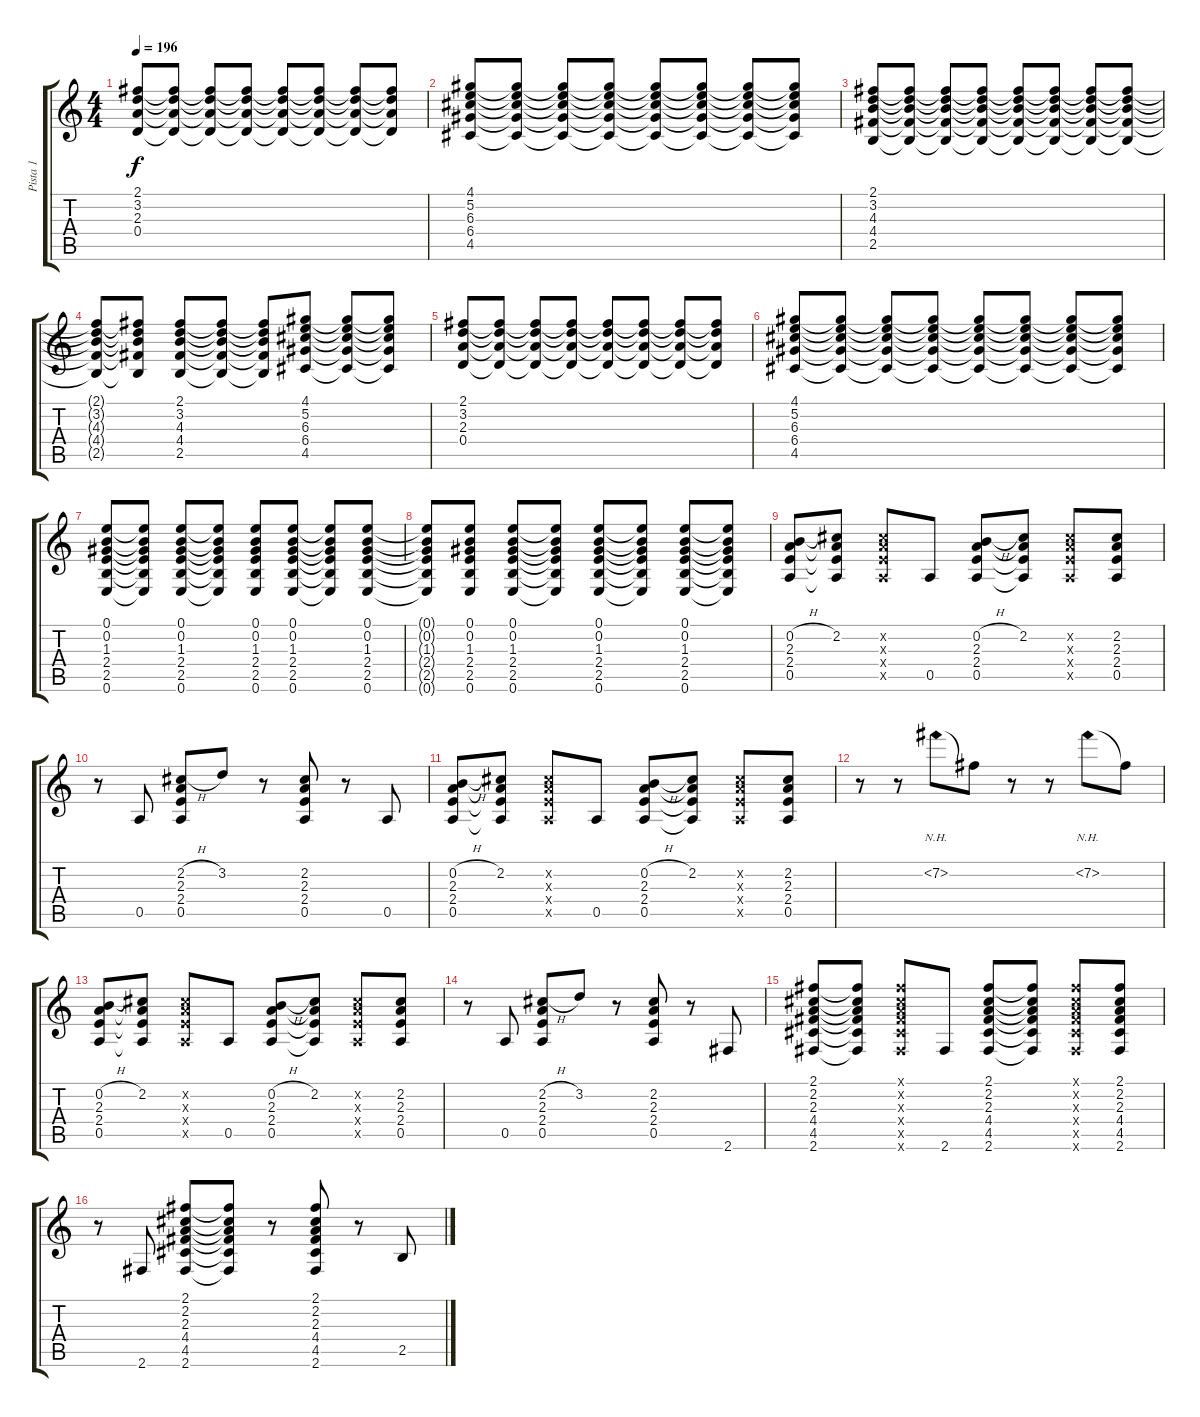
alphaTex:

\track ("Pista 1" "Pista 1") {instrument acousticguitarsteel}
\staff {score tabs}
\tuning (E4 B3 G3 D3 A2 E2) {hide}
\ts (4 4)
\tempo 196
\clef g2
\ks c
(2.1 3.2 2.3 0.4).8{dy f} (2.1{t} 3.2{t} 2.3{t} 0.4{t}).8 (2.1{t} 3.2{t} 2.3{t} 0.4{t}).8 (2.1{t} 3.2{t} 2.3{t} 0.4{t}).8 (2.1{t} 3.2{t} 2.3{t} 0.4{t}).8 (2.1{t} 3.2{t} 2.3{t} 0.4{t}).8 (2.1{t} 3.2{t} 2.3{t} 0.4{t}).8 (2.1{t} 3.2{t} 2.3{t} 0.4{t}).8 |
(4.1 5.2 6.3 6.4 4.5).8 (4.1{t} 5.2{t} 6.3{t} 6.4{t} 4.5{t}).8 (4.1{t} 5.2{t} 6.3{t} 6.4{t} 4.5{t}).8 (4.1{t} 5.2{t} 6.3{t} 6.4{t} 4.5{t}).8 (4.1{t} 5.2{t} 6.3{t} 6.4{t} 4.5{t}).8 (4.1{t} 5.2{t} 6.3{t} 6.4{t} 4.5{t}).8 (4.1{t} 5.2{t} 6.3{t} 6.4{t} 4.5{t}).8 (4.1{t} 5.2{t} 6.3{t} 6.4{t} 4.5{t}).8 |
(2.1 3.2 4.3 4.4 2.5).8 (2.1{t} 3.2{t} 4.3{t} 4.4{t} 2.5{t}).8 (2.1{t} 3.2{t} 4.3{t} 4.4{t} 2.5{t}).8 (2.1{t} 3.2{t} 4.3{t} 4.4{t} 2.5{t}).8 (2.1{t} 3.2{t} 4.3{t} 4.4{t} 2.5{t}).8 (2.1{t} 3.2{t} 4.3{t} 4.4{t} 2.5{t}).8 (2.1{t} 3.2{t} 4.3{t} 4.4{t} 2.5{t}).8 (2.1{t} 3.2{t} 4.3{t} 4.4{t} 2.5{t}).8 |
(2.1{t} 3.2{t} 4.3{t} 4.4{t} 2.5{t}).8 (2.1{t} 3.2{t} 4.3{t} 4.4{t} 2.5{t}).8 (2.1 3.2 4.3 4.4 2.5).8 (2.1{t} 3.2{t} 4.3{t} 4.4{t} 2.5{t}).8 (2.1{t} 3.2{t} 4.3{t} 4.4{t} 2.5{t}).8 (4.1 5.2 6.3 6.4 4.5).8 (4.1{t} 5.2{t} 6.3{t} 6.4{t} 4.5{t}).8 (4.1{t} 5.2{t} 6.3{t} 6.4{t} 4.5{t}).8 |
(2.1 3.2 2.3 0.4).8 (2.1{t} 3.2{t} 2.3{t} 0.4{t}).8 (2.1{t} 3.2{t} 2.3{t} 0.4{t}).8 (2.1{t} 3.2{t} 2.3{t} 0.4{t}).8 (2.1{t} 3.2{t} 2.3{t} 0.4{t}).8 (2.1{t} 3.2{t} 2.3{t} 0.4{t}).8 (2.1{t} 3.2{t} 2.3{t} 0.4{t}).8 (2.1{t} 3.2{t} 2.3{t} 0.4{t}).8 |
(4.1 5.2 6.3 6.4 4.5).8 (4.1{t} 5.2{t} 6.3{t} 6.4{t} 4.5{t}).8 (4.1{t} 5.2{t} 6.3{t} 6.4{t} 4.5{t}).8 (4.1{t} 5.2{t} 6.3{t} 6.4{t} 4.5{t}).8 (4.1{t} 5.2{t} 6.3{t} 6.4{t} 4.5{t}).8 (4.1{t} 5.2{t} 6.3{t} 6.4{t} 4.5{t}).8 (4.1{t} 5.2{t} 6.3{t} 6.4{t} 4.5{t}).8 (4.1{t} 5.2{t} 6.3{t} 6.4{t} 4.5{t}).8 |
(0.1 0.2 1.3 2.4 2.5 0.6).8 (0.1{t} 0.2{t} 1.3{t} 2.4{t} 2.5{t} 0.6{t}).8 (0.1 0.2 1.3 2.4 2.5 0.6).8 (0.1{t} 0.2{t} 1.3{t} 2.4{t} 2.5{t} 0.6{t}).8 (0.1 0.2 1.3 2.4 2.5 0.6).8 (0.1 0.2 1.3 2.4 2.5 0.6).8 (0.1{t} 0.2{t} 1.3{t} 2.4{t} 2.5{t} 0.6{t}).8 (0.1 0.2 1.3 2.4 2.5 0.6).8 |
(0.1{t} 0.2{t} 1.3{t} 2.4{t} 2.5{t} 0.6{t}).8 (0.1 0.2 1.3 2.4 2.5 0.6).8 (0.1 0.2 1.3 2.4 2.5 0.6).8 (0.1{t} 0.2{t} 1.3{t} 2.4{t} 2.5{t} 0.6{t}).8 (0.1 0.2 1.3 2.4 2.5 0.6).8 (0.1{t} 0.2{t} 1.3{t} 2.4{t} 2.5{t} 0.6{t}).8 (0.1 0.2 1.3 2.4 2.5 0.6).8 (0.1{t} 0.2{t} 1.3{t} 2.4{t} 2.5{t} 0.6{t}).8 |
(0.2{h} 2.3 2.4 0.5).8 (2.2 2.3{t} 2.4{t} 0.5{t}).8 (2.2{x} 2.3{x} 2.4{x} 0.5{x}).8 0.5.8 (0.2{h} 2.3 2.4 0.5).8 (2.2 2.3{t} 2.4{t} 0.5{t}).8 (2.2{x} 2.3{x} 2.4{x} 0.5{x}).8 (2.2 2.3 2.4 0.5).8 |
r.8 0.5.8 (2.2{h} 2.3 2.4 0.5).8 3.2.8 r.8 (2.2 2.3 2.4 0.5).8 r.8 0.5.8 |
(0.2{h} 2.3 2.4 0.5).8 (2.2 2.3{t} 2.4{t} 0.5{t}).8 (2.2{x} 2.3{x} 2.4{x} 0.5{x}).8 0.5.8 (0.2{h} 2.3 2.4 0.5).8 (2.2 2.3{t} 2.4{t} 0.5{t}).8 (2.2{x} 2.3{x} 2.4{x} 0.5{x}).8 (2.2 2.3 2.4 0.5).8 |
r.8 r.8 7.2{nh}.8 7.2{t}.8 r.8 r.8 7.2{nh}.8 7.2{t}.8 |
(0.2{h} 2.3 2.4 0.5).8 (2.2 2.3{t} 2.4{t} 0.5{t}).8 (2.2{x} 2.3{x} 2.4{x} 0.5{x}).8 0.5.8 (0.2{h} 2.3 2.4 0.5).8 (2.2 2.3{t} 2.4{t} 0.5{t}).8 (2.2{x} 2.3{x} 2.4{x} 0.5{x}).8 (2.2 2.3 2.4 0.5).8 |
r.8 0.5.8 (2.2{h} 2.3 2.4 0.5).8 3.2.8 r.8 (2.2 2.3 2.4 0.5).8 r.8 2.6.8 |
(2.1 2.2 2.3 4.4 4.5 2.6).8 (2.1{t} 2.2{t} 2.3{t} 4.4{t} 4.5{t} 2.6{t}).8 (2.1{x} 2.2{x} 2.3{x} 4.4{x} 4.5{x} 2.6{x}).8 2.6.8 (2.1 2.2 2.3 4.4 4.5 2.6).8 (2.1{t} 2.2{t} 2.3{t} 4.4{t} 4.5{t} 2.6{t}).8 (2.1{x} 2.2{x} 2.3{x} 4.4{x} 4.5{x} 2.6{x}).8 (2.1 2.2 2.3 4.4 4.5 2.6).8 |
r.8 2.6.8 (2.1 2.2 2.3 4.4 4.5 2.6).8 (2.1{t} 2.2{t} 2.3{t} 4.4{t} 4.5{t} 2.6{t}).8 r.8 (2.1 2.2 2.3 4.4 4.5 2.6).8 r.8 2.5.8
